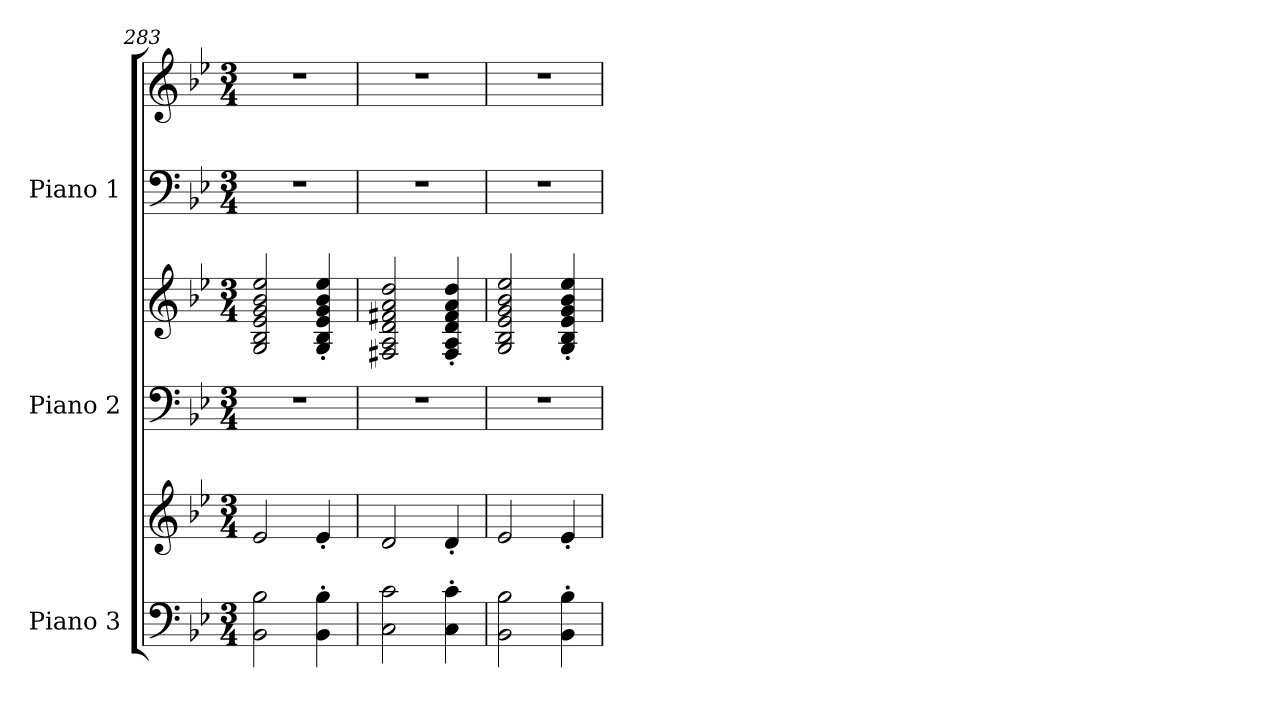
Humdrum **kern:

**kern	**kern	**kern	**kern	**kern	**kern
*part3	*part3	*part2	*part2	*part1	*part1
*staff6	*staff5	*staff4	*staff3	*staff2	*staff1
*I"Piano 3	*	*I"Piano 2	*	*I"Piano 1	*
*I'Pno. 3	*	*I'Pno. 2	*	*I'Pno. 1	*
*clefF4	*clefG2	*clefF4	*clefG2	*clefF4	*clefG2
*k[b-e-]	*k[b-e-]	*k[b-e-]	*k[b-e-]	*k[b-e-]	*k[b-e-]
*M3/4	*M3/4	*M3/4	*M3/4	*M3/4	*M3/4
=283	=283	=283	=283	=283	=283
2BB-\ 2B-\	2e-/	2.r	2G/ 2B-/ 2e-/ 2g/ 2b-/ 2ee-/	2.r	2.r
4BB-\' 4B-\'	4e-'/	.	4G/' 4B-/' 4e-/' 4g/' 4b-/' 4ee-/'	.	.
=284	=284	=284	=284	=284	=284
2C\ 2c\	2d/	2.r	2F#X/ 2A/ 2d/ 2f#X/ 2a/ 2dd/	2.r	2.r
4C\' 4c\'	4d'/	.	4F#/' 4A/' 4d/' 4f#/' 4a/' 4dd/'	.	.
!!LO:PB:g=z
=285	=285	=285	=285	=285	=285
2BB-\ 2B-\	2e-/	2.r	2G/ 2B-/ 2e-/ 2g/ 2b-/ 2ee-/	2.r	2.r
4BB-\' 4B-\'	4e-'/	.	4G/' 4B-/' 4e-/' 4g/' 4b-/' 4ee-/'	.	.
=	=	=	=	=	=
*-	*-	*-	*-	*-	*-
